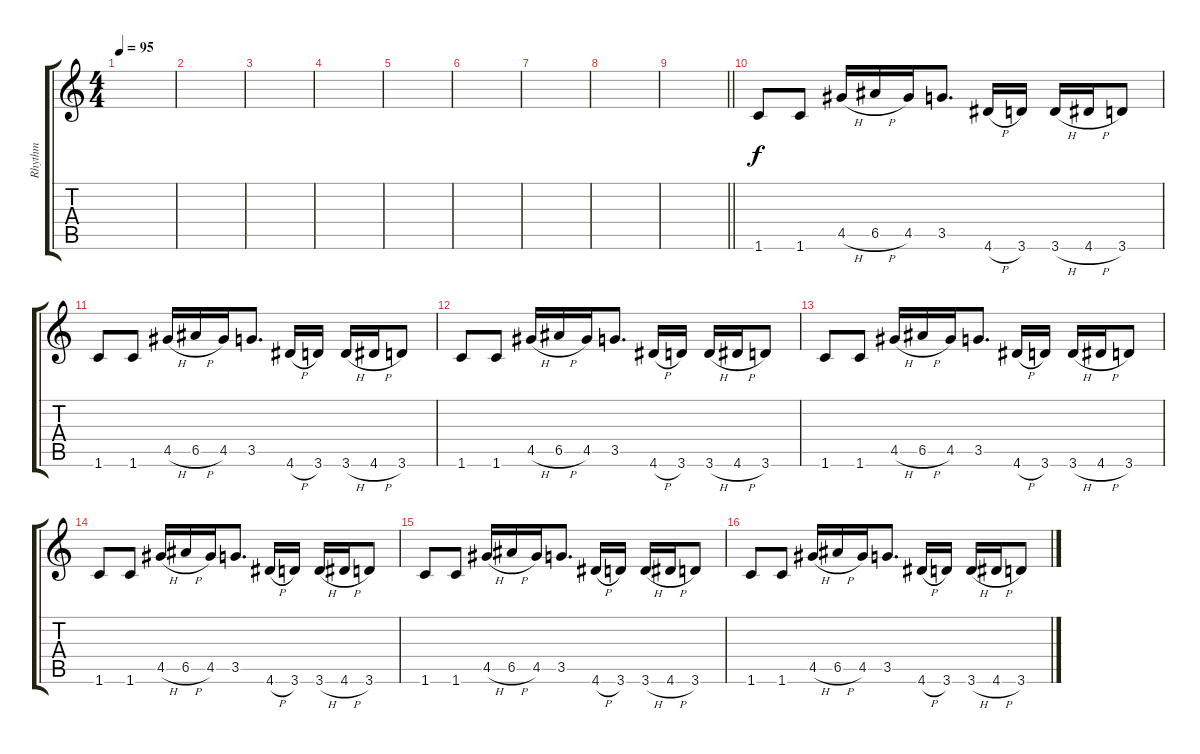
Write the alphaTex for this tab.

\track ("Rhythm" "Rhythm") {instrument distortionguitar}
\staff {score tabs}
\tuning (B3 Gb3 D3 A2 E2 B1) {hide}
\ts (4 4)
\tempo 95
\clef g2
\ks c
|
|
|
|
|
|
|
|
\barLineRight lightlight
|
1.6.8{ot 8vb} 1.6.8{ot 8vb} 4.5{h}.16{ot 8vb} 6.5{h}.16{ot 8vb} 4.5.16{ot 8vb} 3.5.8{d ot 8vb} 4.6{h}.16{ot 8vb} 3.6.16{ot 8vb} 3.6{h}.16{ot 8vb} 4.6{h}.16{ot 8vb} 3.6.8{ot 8vb} |
1.6.8{ot 8vb} 1.6.8{ot 8vb} 4.5{h}.16{ot 8vb} 6.5{h}.16{ot 8vb} 4.5.16{ot 8vb} 3.5.8{d ot 8vb} 4.6{h}.16{ot 8vb} 3.6.16{ot 8vb} 3.6{h}.16{ot 8vb} 4.6{h}.16{ot 8vb} 3.6.8{ot 8vb} |
1.6.8{ot 8vb} 1.6.8{ot 8vb} 4.5{h}.16{ot 8vb} 6.5{h}.16{ot 8vb} 4.5.16{ot 8vb} 3.5.8{d ot 8vb} 4.6{h}.16{ot 8vb} 3.6.16{ot 8vb} 3.6{h}.16{ot 8vb} 4.6{h}.16{ot 8vb} 3.6.8{ot 8vb} |
1.6.8{ot 8vb} 1.6.8{ot 8vb} 4.5{h}.16{ot 8vb} 6.5{h}.16{ot 8vb} 4.5.16{ot 8vb} 3.5.8{d ot 8vb} 4.6{h}.16{ot 8vb} 3.6.16{ot 8vb} 3.6{h}.16{ot 8vb} 4.6{h}.16{ot 8vb} 3.6.8{ot 8vb} |
1.6.8{ot 8vb} 1.6.8{ot 8vb} 4.5{h}.16{ot 8vb} 6.5{h}.16{ot 8vb} 4.5.16{ot 8vb} 3.5.8{d ot 8vb} 4.6{h}.16{ot 8vb} 3.6.16{ot 8vb} 3.6{h}.16{ot 8vb} 4.6{h}.16{ot 8vb} 3.6.8{ot 8vb} |
1.6.8{ot 8vb} 1.6.8{ot 8vb} 4.5{h}.16{ot 8vb} 6.5{h}.16{ot 8vb} 4.5.16{ot 8vb} 3.5.8{d ot 8vb} 4.6{h}.16{ot 8vb} 3.6.16{ot 8vb} 3.6{h}.16{ot 8vb} 4.6{h}.16{ot 8vb} 3.6.8{ot 8vb} |
1.6.8{ot 8vb} 1.6.8{ot 8vb} 4.5{h}.16{ot 8vb} 6.5{h}.16{ot 8vb} 4.5.16{ot 8vb} 3.5.8{d ot 8vb} 4.6{h}.16{ot 8vb} 3.6.16{ot 8vb} 3.6{h}.16{ot 8vb} 4.6{h}.16{ot 8vb} 3.6.8{ot 8vb}
